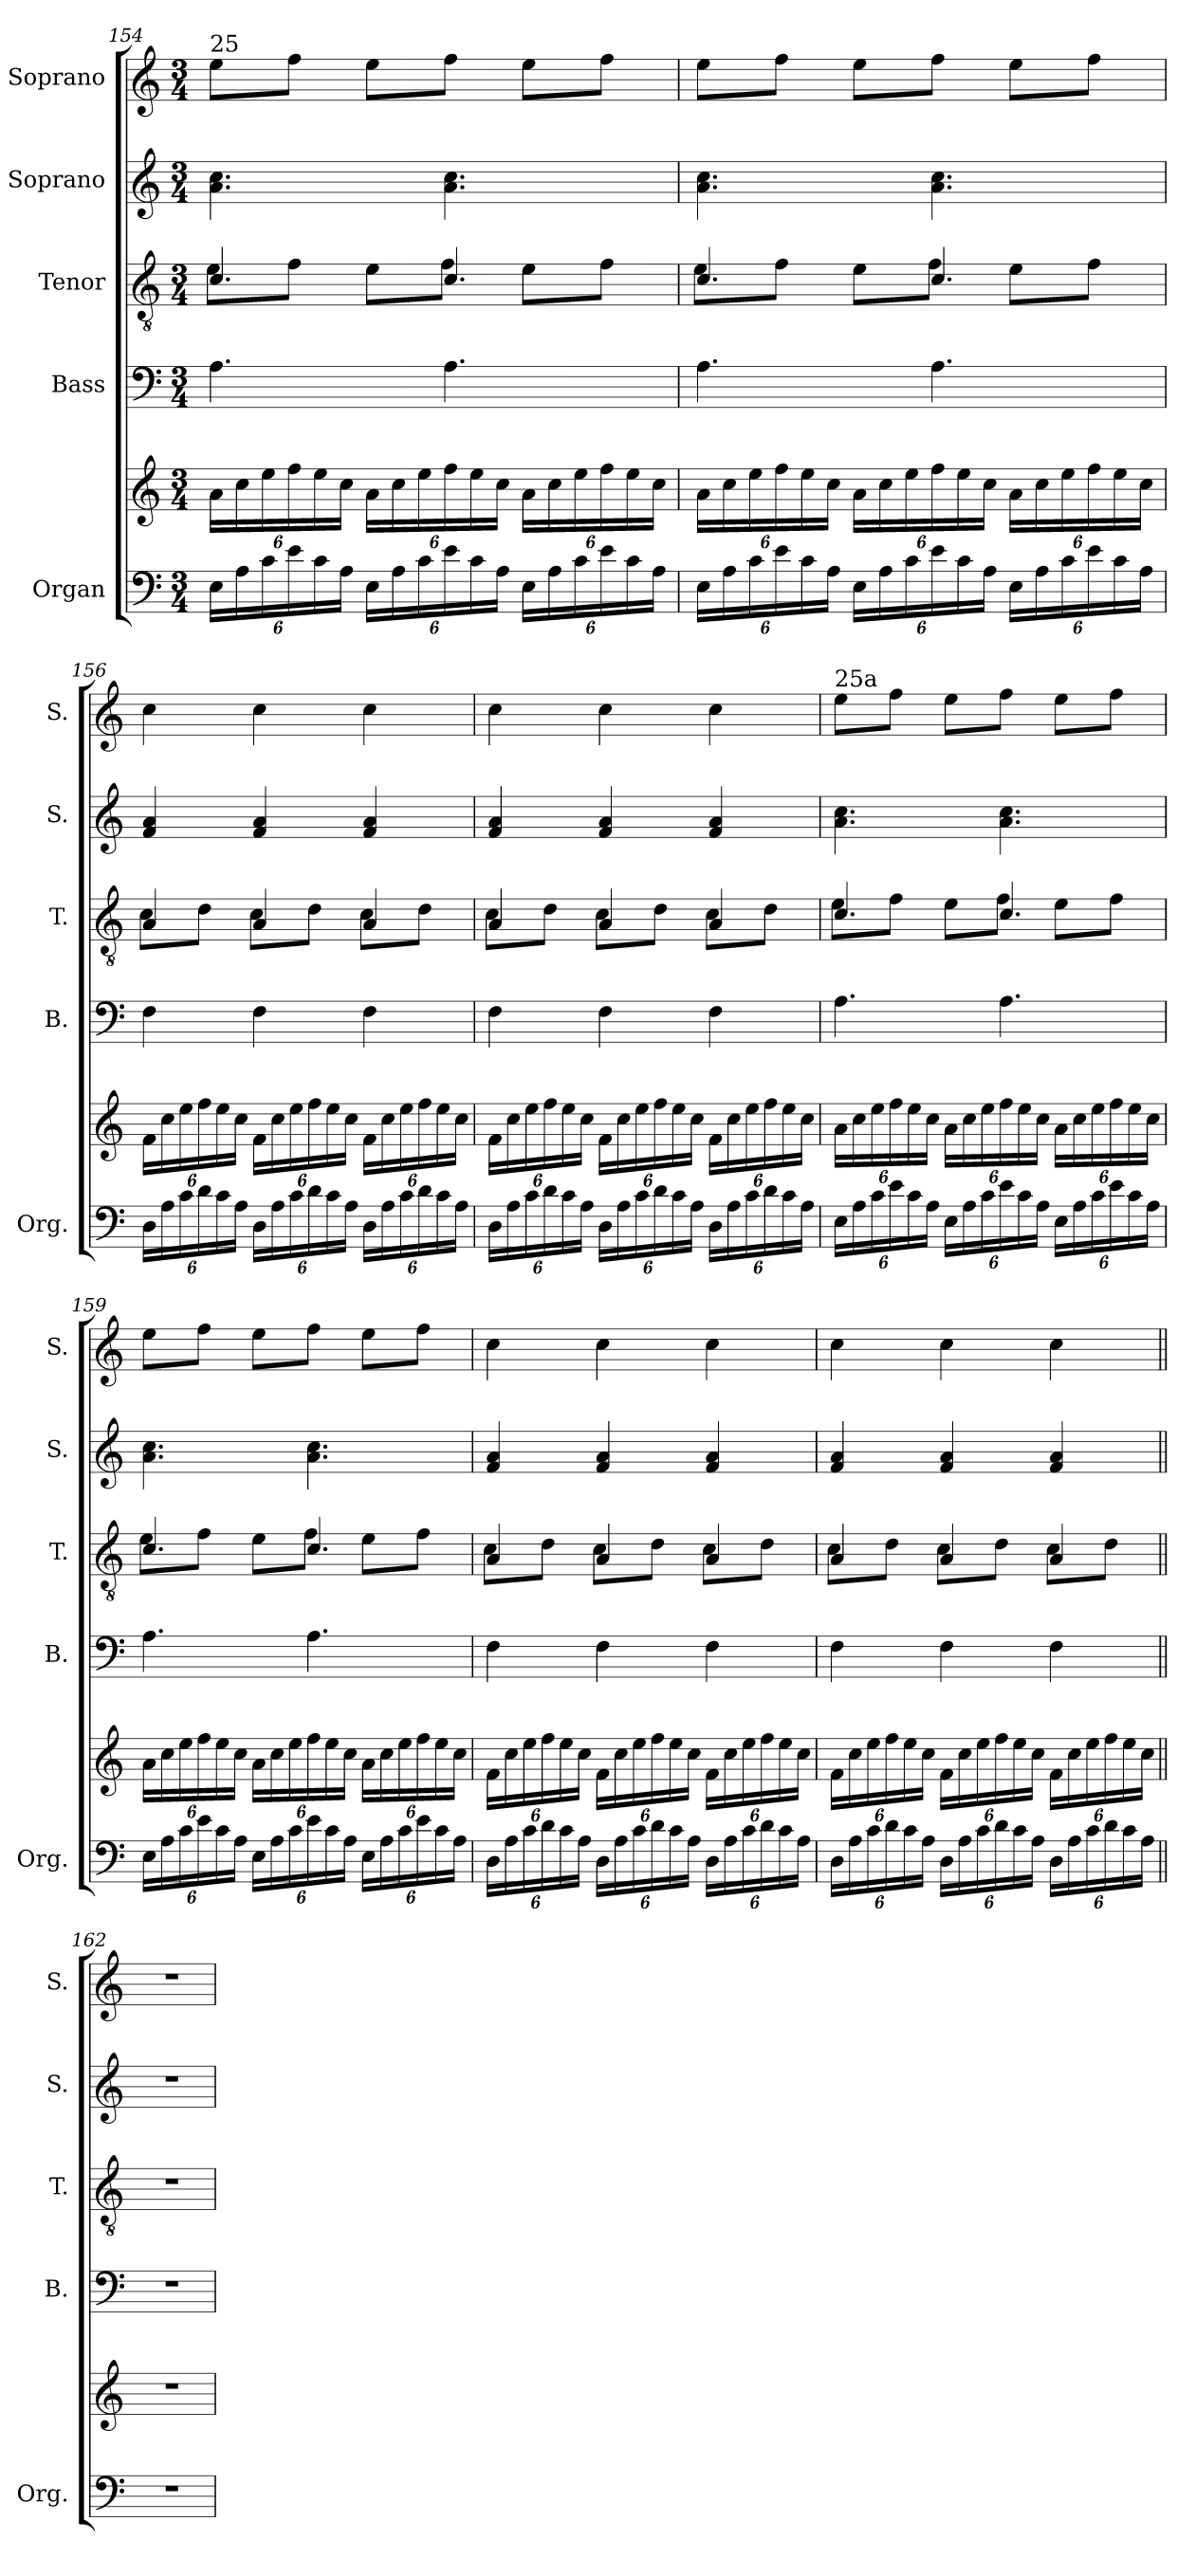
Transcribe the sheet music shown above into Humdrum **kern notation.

**kern	**kern	**kern	**kern	**kern	**kern
*part5	*part5	*part4	*part3	*part2	*part1
*staff6	*staff5	*staff4	*staff3	*staff2	*staff1
*I"Organ	*	*I"Bass	*I"Tenor	*I"Soprano	*I"Soprano
*I'Org.	*	*I'B.	*I'T.	*I'S.	*I'S.
!!LO:PB:g=z
*clefF4	*clefG2	*clefF4	*clefGv2	*clefG2	*clefG2
*k[]	*k[]	*k[]	*k[]	*k[]	*k[]
*M3/4	*M3/4	*M3/4	*M3/4	*M3/4	*M3/4
*Xbrackettup	*Xbrackettup	*	*	*	*
=154	=154	=154	=154	=154	=154
*	*	*	*^	*	*
!	!	!	!	!	!	!LO:TX:a:t=25
24E\LL	24a\LL	4.A\	4.c/	8e\L	4.a\ 4.cc\	8ee\L
24A\	24cc\	.	.	.	.	.
24c\	24ee\	.	.	.	.	.
24e\	24ff\	.	.	8f\J	.	8ff\J
24c\	24ee\	.	.	.	.	.
24A\JJ	24cc\JJ	.	.	.	.	.
24E\LL	24a\LL	.	.	8e\L	.	8ee\L
24A\	24cc\	.	.	.	.	.
24c\	24ee\	.	.	.	.	.
24e\	24ff\	4.A\	4.c/	8f\J	4.a\ 4.cc\	8ff\J
24c\	24ee\	.	.	.	.	.
24A\JJ	24cc\JJ	.	.	.	.	.
24E\LL	24a\LL	.	.	8e\L	.	8ee\L
24A\	24cc\	.	.	.	.	.
24c\	24ee\	.	.	.	.	.
24e\	24ff\	.	.	8f\J	.	8ff\J
24c\	24ee\	.	.	.	.	.
24A\JJ	24cc\JJ	.	.	.	.	.
=155	=155	=155	=155	=155	=155	=155
24E\LL	24a\LL	4.A\	4.c/	8e\L	4.a\ 4.cc\	8ee\L
24A\	24cc\	.	.	.	.	.
24c\	24ee\	.	.	.	.	.
24e\	24ff\	.	.	8f\J	.	8ff\J
24c\	24ee\	.	.	.	.	.
24A\JJ	24cc\JJ	.	.	.	.	.
24E\LL	24a\LL	.	.	8e\L	.	8ee\L
24A\	24cc\	.	.	.	.	.
24c\	24ee\	.	.	.	.	.
24e\	24ff\	4.A\	4.c/	8f\J	4.a\ 4.cc\	8ff\J
24c\	24ee\	.	.	.	.	.
24A\JJ	24cc\JJ	.	.	.	.	.
24E\LL	24a\LL	.	.	8e\L	.	8ee\L
24A\	24cc\	.	.	.	.	.
24c\	24ee\	.	.	.	.	.
24e\	24ff\	.	.	8f\J	.	8ff\J
24c\	24ee\	.	.	.	.	.
24A\JJ	24cc\JJ	.	.	.	.	.
!!LO:LB:g=z
=156	=156	=156	=156	=156	=156	=156
24D\LL	24f\LL	4F\	4A/	8c\L	4f/ 4a/	4cc\
24A\	24cc\	.	.	.	.	.
24c\	24ee\	.	.	.	.	.
24d\	24ff\	.	.	8d\J	.	.
24c\	24ee\	.	.	.	.	.
24A\JJ	24cc\JJ	.	.	.	.	.
24D\LL	24f\LL	4F\	4A/	8c\L	4f/ 4a/	4cc\
24A\	24cc\	.	.	.	.	.
24c\	24ee\	.	.	.	.	.
24d\	24ff\	.	.	8d\J	.	.
24c\	24ee\	.	.	.	.	.
24A\JJ	24cc\JJ	.	.	.	.	.
24D\LL	24f\LL	4F\	4A/	8c\L	4f/ 4a/	4cc\
24A\	24cc\	.	.	.	.	.
24c\	24ee\	.	.	.	.	.
24d\	24ff\	.	.	8d\J	.	.
24c\	24ee\	.	.	.	.	.
24A\JJ	24cc\JJ	.	.	.	.	.
=157	=157	=157	=157	=157	=157	=157
24D\LL	24f\LL	4F\	4A/	8c\L	4f/ 4a/	4cc\
24A\	24cc\	.	.	.	.	.
24c\	24ee\	.	.	.	.	.
24d\	24ff\	.	.	8d\J	.	.
24c\	24ee\	.	.	.	.	.
24A\JJ	24cc\JJ	.	.	.	.	.
24D\LL	24f\LL	4F\	4A/	8c\L	4f/ 4a/	4cc\
24A\	24cc\	.	.	.	.	.
24c\	24ee\	.	.	.	.	.
24d\	24ff\	.	.	8d\J	.	.
24c\	24ee\	.	.	.	.	.
24A\JJ	24cc\JJ	.	.	.	.	.
24D\LL	24f\LL	4F\	4A/	8c\L	4f/ 4a/	4cc\
24A\	24cc\	.	.	.	.	.
24c\	24ee\	.	.	.	.	.
24d\	24ff\	.	.	8d\J	.	.
24c\	24ee\	.	.	.	.	.
24A\JJ	24cc\JJ	.	.	.	.	.
!!LO:PB:g=z
=158	=158	=158	=158	=158	=158	=158
!	!	!	!	!	!	!LO:TX:a:t=25a
24E\LL	24a\LL	4.A\	4.c/	8e\L	4.a\ 4.cc\	8ee\L
24A\	24cc\	.	.	.	.	.
24c\	24ee\	.	.	.	.	.
24e\	24ff\	.	.	8f\J	.	8ff\J
24c\	24ee\	.	.	.	.	.
24A\JJ	24cc\JJ	.	.	.	.	.
24E\LL	24a\LL	.	.	8e\L	.	8ee\L
24A\	24cc\	.	.	.	.	.
24c\	24ee\	.	.	.	.	.
24e\	24ff\	4.A\	4.c/	8f\J	4.a\ 4.cc\	8ff\J
24c\	24ee\	.	.	.	.	.
24A\JJ	24cc\JJ	.	.	.	.	.
24E\LL	24a\LL	.	.	8e\L	.	8ee\L
24A\	24cc\	.	.	.	.	.
24c\	24ee\	.	.	.	.	.
24e\	24ff\	.	.	8f\J	.	8ff\J
24c\	24ee\	.	.	.	.	.
24A\JJ	24cc\JJ	.	.	.	.	.
=159	=159	=159	=159	=159	=159	=159
24E\LL	24a\LL	4.A\	4.c/	8e\L	4.a\ 4.cc\	8ee\L
24A\	24cc\	.	.	.	.	.
24c\	24ee\	.	.	.	.	.
24e\	24ff\	.	.	8f\J	.	8ff\J
24c\	24ee\	.	.	.	.	.
24A\JJ	24cc\JJ	.	.	.	.	.
24E\LL	24a\LL	.	.	8e\L	.	8ee\L
24A\	24cc\	.	.	.	.	.
24c\	24ee\	.	.	.	.	.
24e\	24ff\	4.A\	4.c/	8f\J	4.a\ 4.cc\	8ff\J
24c\	24ee\	.	.	.	.	.
24A\JJ	24cc\JJ	.	.	.	.	.
24E\LL	24a\LL	.	.	8e\L	.	8ee\L
24A\	24cc\	.	.	.	.	.
24c\	24ee\	.	.	.	.	.
24e\	24ff\	.	.	8f\J	.	8ff\J
24c\	24ee\	.	.	.	.	.
24A\JJ	24cc\JJ	.	.	.	.	.
!!LO:LB:g=z
=160	=160	=160	=160	=160	=160	=160
24D\LL	24f\LL	4F\	4A/	8c\L	4f/ 4a/	4cc\
24A\	24cc\	.	.	.	.	.
24c\	24ee\	.	.	.	.	.
24d\	24ff\	.	.	8d\J	.	.
24c\	24ee\	.	.	.	.	.
24A\JJ	24cc\JJ	.	.	.	.	.
24D\LL	24f\LL	4F\	4A/	8c\L	4f/ 4a/	4cc\
24A\	24cc\	.	.	.	.	.
24c\	24ee\	.	.	.	.	.
24d\	24ff\	.	.	8d\J	.	.
24c\	24ee\	.	.	.	.	.
24A\JJ	24cc\JJ	.	.	.	.	.
24D\LL	24f\LL	4F\	4A/	8c\L	4f/ 4a/	4cc\
24A\	24cc\	.	.	.	.	.
24c\	24ee\	.	.	.	.	.
24d\	24ff\	.	.	8d\J	.	.
24c\	24ee\	.	.	.	.	.
24A\JJ	24cc\JJ	.	.	.	.	.
=161	=161	=161	=161	=161	=161	=161
24D\LL	24f\LL	4F\	4A/	8c\L	4f/ 4a/	4cc\
24A\	24cc\	.	.	.	.	.
24c\	24ee\	.	.	.	.	.
24d\	24ff\	.	.	8d\J	.	.
24c\	24ee\	.	.	.	.	.
24A\JJ	24cc\JJ	.	.	.	.	.
24D\LL	24f\LL	4F\	4A/	8c\L	4f/ 4a/	4cc\
24A\	24cc\	.	.	.	.	.
24c\	24ee\	.	.	.	.	.
24d\	24ff\	.	.	8d\J	.	.
24c\	24ee\	.	.	.	.	.
24A\JJ	24cc\JJ	.	.	.	.	.
24D\LL	24f\LL	4F\	4A/	8c\L	4f/ 4a/	4cc\
24A\	24cc\	.	.	.	.	.
24c\	24ee\	.	.	.	.	.
24d\	24ff\	.	.	8d\J	.	.
24c\	24ee\	.	.	.	.	.
24A\JJ	24cc\JJ	.	.	.	.	.
*	*	*	*v	*v	*	*
=162||	=162||	=162||	=162||	=162||	=162||
2.r	2.r	2.r	2.r	2.r	2.r
=	=	=	=	=	=
*-	*-	*-	*-	*-	*-
